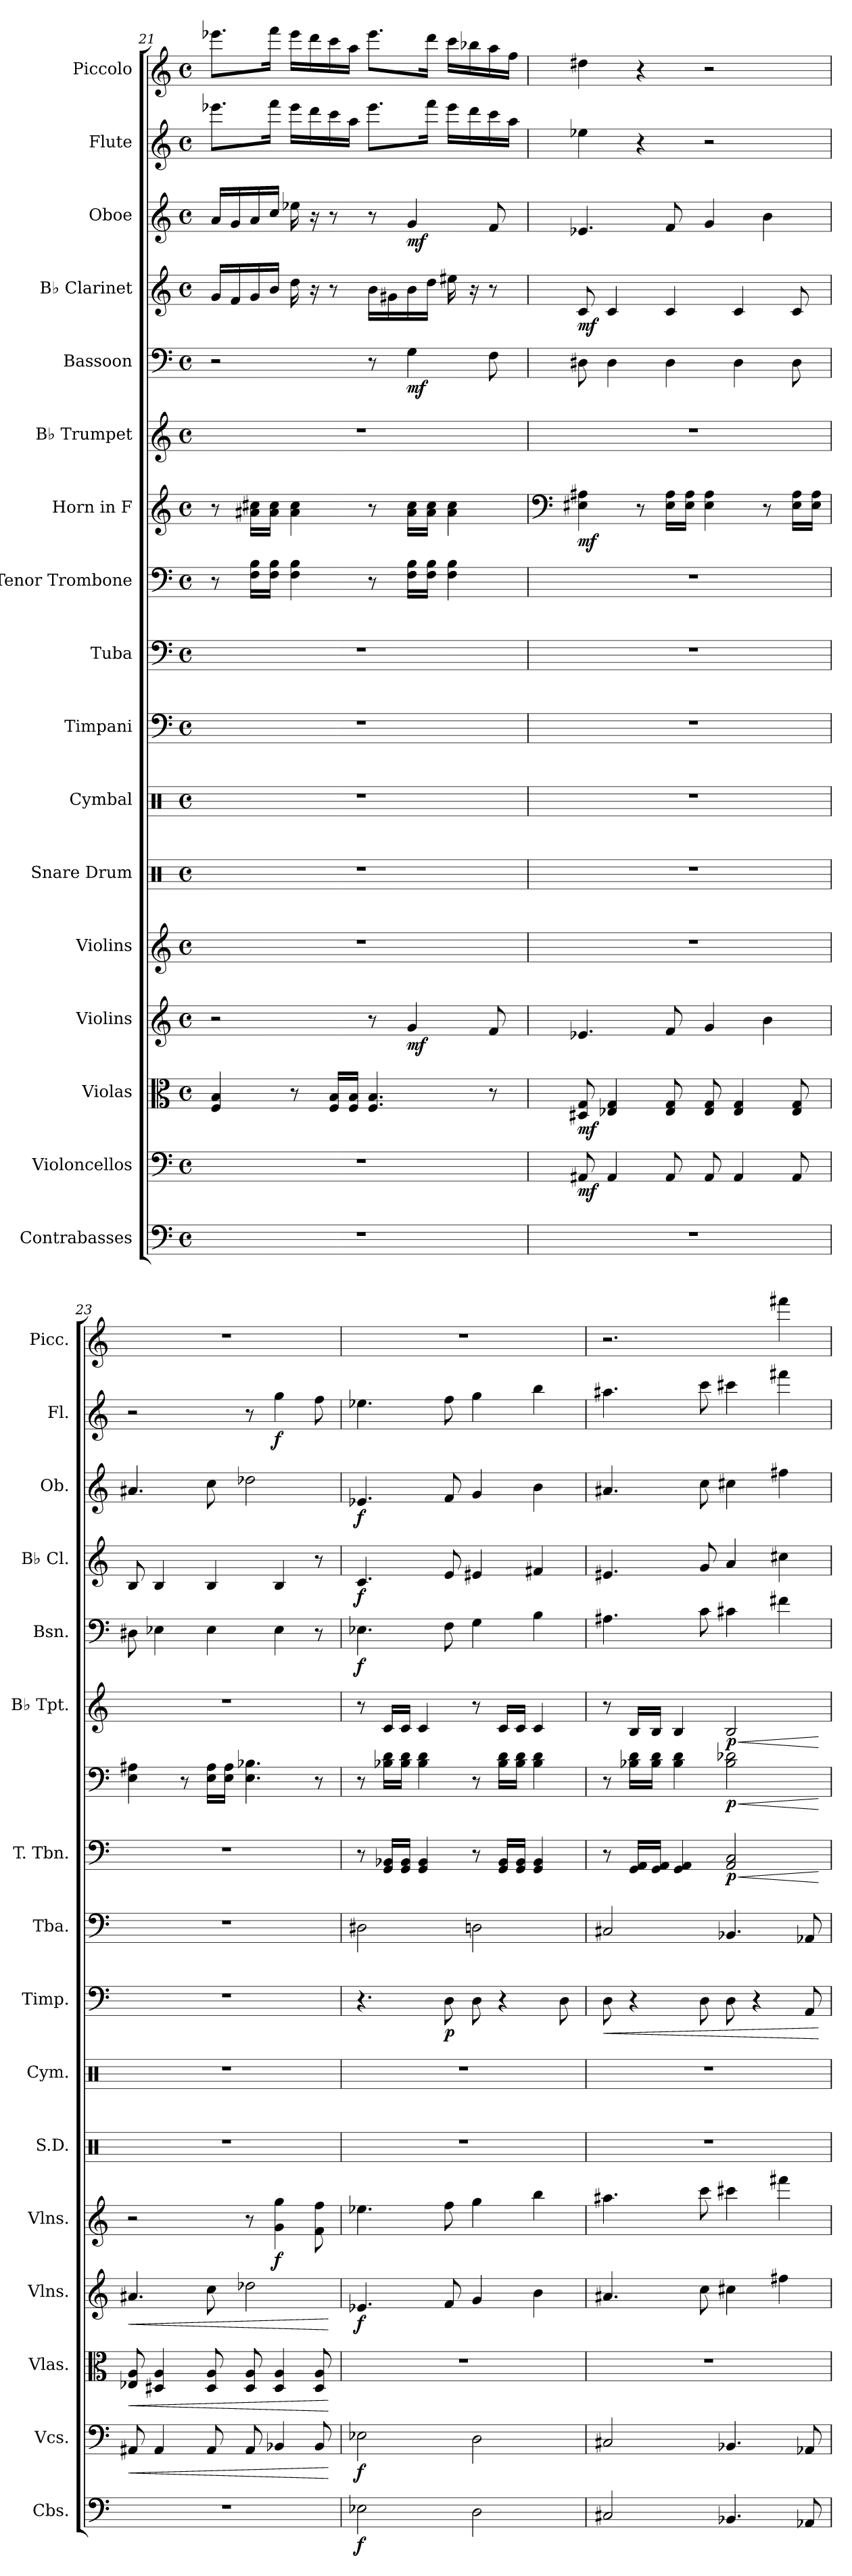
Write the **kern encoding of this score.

**kern	**dynam	**kern	**dynam	**kern	**dynam	**kern	**dynam	**kern	**dynam	**kern	**kern	**kern	**dynam	**kern	**kern	**dynam	**kern	**dynam	**kern	**dynam	**kern	**dynam	**kern	**dynam	**kern	**dynam	**kern	**dynam	**kern
*part17	*part17	*part16	*part16	*part15	*part15	*part14	*part14	*part13	*part13	*part12	*part11	*part10	*part10	*part9	*part8	*part8	*part7	*part7	*part6	*part6	*part5	*part5	*part4	*part4	*part3	*part3	*part2	*part2	*part1
*staff17	*staff17	*staff16	*staff16	*staff15	*staff15	*staff14	*staff14	*staff13	*staff13	*staff12	*staff11	*staff10	*staff10	*staff9	*staff8	*staff8	*staff7	*staff7	*staff6	*staff6	*staff5	*staff5	*staff4	*staff4	*staff3	*staff3	*staff2	*staff2	*staff1
*I"Contrabasses	*	*I"Violoncellos	*	*I"Violas	*	*I"Violins	*	*I"Violins	*	*I"Snare Drum	*I"Cymbal	*I"Timpani	*	*I"Tuba	*I"Tenor Trombone	*	*I"Horn in F	*	*I"B♭ Trumpet	*	*I"Bassoon	*	*I"B♭ Clarinet	*	*I"Oboe	*	*I"Flute	*	*I"Piccolo
*I'Cbs.	*	*I'Vcs.	*	*I'Vlas.	*	*I'Vlns.	*	*I'Vlns.	*	*I'S.D.	*I'Cym.	*I'Timp.	*	*I'Tba.	*I'T. Tbn.	*	*	*	*I'B♭ Tpt.	*	*I'Bsn.	*	*I'B♭ Cl.	*	*I'Ob.	*	*I'Fl.	*	*I'Picc.
*clefF4	*	*clefF4	*	*clefC3	*	*clefG2	*	*clefG2	*	*clefX	*clefX	*clefF4	*	*clefF4	*clefF4	*	*clefG2	*	*clefG2	*	*clefF4	*	*clefG2	*	*clefG2	*	*clefG2	*	*clefG2
*ITrd7c12	*	*	*	*	*	*	*	*	*	*	*	*	*	*	*	*	*ITrd4c7	*	*ITrd1c2	*	*	*	*ITrd1c2	*	*	*	*	*	*ITrd-7c-12
*k[]	*	*k[]	*	*k[]	*	*k[]	*	*k[]	*	*k[]	*k[]	*k[]	*	*k[]	*k[]	*	*k[b-]	*	*k[b-e-]	*	*k[]	*	*k[b-e-]	*	*k[]	*	*k[]	*	*k[]
*M4/4	*	*M4/4	*	*M4/4	*	*M4/4	*	*M4/4	*	*M4/4	*M4/4	*M4/4	*	*M4/4	*M4/4	*	*M4/4	*	*M4/4	*	*M4/4	*	*M4/4	*	*M4/4	*	*M4/4	*	*M4/4
*met(c)	*	*met(c)	*	*met(c)	*	*met(c)	*	*met(c)	*	*met(c)	*met(c)	*met(c)	*	*met(c)	*met(c)	*	*met(c)	*	*met(c)	*	*met(c)	*	*met(c)	*	*met(c)	*	*met(c)	*	*met(c)
=21	=21	=21	=21	=21	=21	=21	=21	=21	=21	=21	=21	=21	=21	=21	=21	=21	=21	=21	=21	=21	=21	=21	=21	=21	=21	=21	=21	=21	=21
1r	.	1r	.	4F/ 4B/	.	2r	.	1r	.	1r	1r	1r	.	1r	8r	.	8r	.	1r	.	2r	.	16f/LL	.	16a/LL	.	8.eee-X\L	.	8.eeee-X\L
.	.	.	.	.	.	.	.	.	.	.	.	.	.	.	.	.	.	.	.	.	.	.	16e-/	.	16g/	.	.	.	.
.	.	.	.	.	.	.	.	.	.	.	.	.	.	.	16F\ 16B\LL	.	16d#X\ 16f#X\LL	.	.	.	.	.	16f/	.	16a/	.	.	.	.
.	.	.	.	.	.	.	.	.	.	.	.	.	.	.	16F\ 16B\JJ	.	16d#\ 16f#\JJ	.	.	.	.	.	16a/JJ	.	16cc/JJ	.	16fff\Jk	.	16ffff\Jk
.	.	.	.	8r	.	.	.	.	.	.	.	.	.	.	4F\ 4B\	.	4d#\ 4f#\	.	.	.	.	.	16cc\	.	16ee-X\	.	16eee-\LL	.	16eeee-\LL
.	.	.	.	.	.	.	.	.	.	.	.	.	.	.	.	.	.	.	.	.	.	.	16r	.	16r	.	16ddd\	.	16dddd\
.	.	.	.	16F/ 16B/LL	.	.	.	.	.	.	.	.	.	.	.	.	.	.	.	.	.	.	8r	.	8r	.	16ccc\	.	16cccc\
.	.	.	.	16F/ 16B/JJ	.	.	.	.	.	.	.	.	.	.	.	.	.	.	.	.	.	.	.	.	.	.	16aa\JJ	.	16aaa\JJ
.	.	.	.	4.F/ 4.B/	.	8r	.	.	.	.	.	.	.	.	8r	.	8r	.	.	.	8r	.	16a\LL	.	8r	.	8.eee-\L	.	8.eeee-\L
.	.	.	.	.	.	.	.	.	.	.	.	.	.	.	.	.	.	.	.	.	.	.	16f#X\	.	.	.	.	.	.
!	!	!	!	!	!	!	!LO:DY:b	!	!	!	!	!	!	!	!	!	!	!	!	!	!	!LO:DY:b	!	!	!	!LO:DY:b	!	!	!
.	.	.	.	.	.	4g/	mf	.	.	.	.	.	.	.	16F\ 16B\LL	.	16d#\ 16f#\LL	.	.	.	4G\	mf	16a\	.	4g/	mf	.	.	.
.	.	.	.	.	.	.	.	.	.	.	.	.	.	.	16F\ 16B\JJ	.	16d#\ 16f#\JJ	.	.	.	.	.	16cc\JJ	.	.	.	16fff\Jk	.	16dddd\Jk
.	.	.	.	.	.	.	.	.	.	.	.	.	.	.	4F\ 4B\	.	4d#\ 4f#\	.	.	.	.	.	16dd#X\	.	.	.	16eee-\LL	.	16cccc\LL
.	.	.	.	.	.	.	.	.	.	.	.	.	.	.	.	.	.	.	.	.	.	.	16r	.	.	.	16ddd\	.	16bbb-X\
.	.	.	.	8r	.	8f/	.	.	.	.	.	.	.	.	.	.	.	.	.	.	8F\	.	8r	.	8f/	.	16ccc\	.	16aaa\
.	.	.	.	.	.	.	.	.	.	.	.	.	.	.	.	.	.	.	.	.	.	.	.	.	.	.	16aa\JJ	.	16fff\JJ
!!LO:PB:g=z
=22	=22	=22	=22	=22	=22	=22	=22	=22	=22	=22	=22	=22	=22	=22	=22	=22	=22	=22	=22	=22	=22	=22	=22	=22	=22	=22	=22	=22	=22
*	*	*	*	*	*	*	*	*	*	*	*	*	*	*	*	*	*clefF4	*	*	*	*	*	*	*	*	*	*	*	*
!	!	!	!LO:DY:b	!	!LO:DY:b	!	!	!	!	!	!	!	!	!	!	!	!	!LO:DY:b	!	!	!	!	!	!LO:DY:b	!	!	!	!	!
1r	.	8AA#X/	mf	8D#X/ 8G/	mf	4.e-X/	.	1r	.	1r	1r	1r	.	1r	1r	.	4AA#X\ 4D#X\	mf	1r	.	8D#X\	.	8B-/	mf	4.e-X/	.	4ee-X\	.	4ddd#X\
.	.	4AA#/	.	4E-X/ 4G/	.	.	.	.	.	.	.	.	.	.	.	.	.	.	.	.	4D#\	.	4B-/	.	.	.	.	.	.
.	.	.	.	.	.	.	.	.	.	.	.	.	.	.	.	.	8r	.	.	.	.	.	.	.	.	.	4r	.	4r
.	.	8AA#/	.	8E-/ 8G/	.	8f/	.	.	.	.	.	.	.	.	.	.	16AA#\ 16D#\LL	.	.	.	4D#\	.	4B-/	.	8f/	.	.	.	.
.	.	.	.	.	.	.	.	.	.	.	.	.	.	.	.	.	16AA#\ 16D#\JJ	.	.	.	.	.	.	.	.	.	.	.	.
.	.	8AA#/	.	8E-/ 8G/	.	4g/	.	.	.	.	.	.	.	.	.	.	4AA#\ 4D#\	.	.	.	.	.	.	.	4g/	.	2r	.	2r
.	.	4AA#/	.	4E-/ 4G/	.	.	.	.	.	.	.	.	.	.	.	.	.	.	.	.	4D#\	.	4B-/	.	.	.	.	.	.
.	.	.	.	.	.	4b\	.	.	.	.	.	.	.	.	.	.	8r	.	.	.	.	.	.	.	4b\	.	.	.	.
.	.	8AA#/	.	8E-/ 8G/	.	.	.	.	.	.	.	.	.	.	.	.	16AA#\ 16D#\LL	.	.	.	8D#\	.	8B-/	.	.	.	.	.	.
.	.	.	.	.	.	.	.	.	.	.	.	.	.	.	.	.	16AA#\ 16D#\JJ	.	.	.	.	.	.	.	.	.	.	.	.
=23	=23	=23	=23	=23	=23	=23	=23	=23	=23	=23	=23	=23	=23	=23	=23	=23	=23	=23	=23	=23	=23	=23	=23	=23	=23	=23	=23	=23	=23
!	!	!	!LO:HP:b	!	!LO:HP:b	!	!LO:HP:b	!	!	!	!	!	!	!	!	!	!	!	!	!	!	!	!	!	!	!	!	!	!
1r	.	8AA#X/	<	8E-X/ 8A/	<	4.a#X/	<	2r	.	1r	1r	1r	.	1r	1r	.	4AA\ 4D#X\	.	1r	.	8D#X\	.	8A/	.	4.a#X/	.	2r	.	1r
.	.	4AA#/	.	4D#X/ 4A/	.	.	.	.	.	.	.	.	.	.	.	.	.	.	.	.	4E-X\	.	4A/	.	.	.	.	.	.
.	.	.	.	.	.	.	.	.	.	.	.	.	.	.	.	.	8r	.	.	.	.	.	.	.	.	.	.	.	.
.	.	8AA#/	.	8D#/ 8A/	.	8cc\	.	.	.	.	.	.	.	.	.	.	16AA\ 16D#\LL	.	.	.	4E-\	.	4A/	.	8cc\	.	.	.	.
.	.	.	.	.	.	.	.	.	.	.	.	.	.	.	.	.	16AA\ 16D#\JJ	.	.	.	.	.	.	.	.	.	.	.	.
.	.	8AA#/	.	8D#/ 8A/	.	2dd-X\	.	8r	.	.	.	.	.	.	.	.	4.AA\ 4.E-X\	.	.	.	.	.	.	.	2dd-X\	.	8r	.	.
!	!	!	!	!	!	!	!	!	!LO:DY:b	!	!	!	!	!	!	!	!	!	!	!	!	!	!	!	!	!	!	!LO:DY:b	!
.	.	4BB-X/	.	4D#/ 4A/	.	.	.	4g\ 4gg\	f	.	.	.	.	.	.	.	.	.	.	.	4E-\	.	4A/	.	.	.	4gg\	f	.
.	.	8BB-/	.	8D#/ 8A/	.	.	.	8f\ 8ff\	.	.	.	.	.	.	.	.	8r	.	.	.	8r	.	8r	.	.	.	8ff\	.	.
.	.	.	[	.	[	.	[	.	.	.	.	.	.	.	.	.	.	.	.	.	.	.	.	.	.	.	.	.	.
=24	=24	=24	=24	=24	=24	=24	=24	=24	=24	=24	=24	=24	=24	=24	=24	=24	=24	=24	=24	=24	=24	=24	=24	=24	=24	=24	=24	=24	=24
!	!LO:DY:b	!	!LO:DY:b	!	!	!	!LO:DY:b	!	!	!	!	!	!	!	!	!	!	!	!	!	!	!LO:DY:b	!	!LO:DY:b	!	!LO:DY:b	!	!	!
2EE-X\	f	2E-X\	f	1r	.	4.e-X/	f	4.ee-X\	.	1r	1r	4.r	.	2D#X\	8r	.	8r	.	8r	.	4.E-X\	f	4.B-/	f	4.e-X/	f	4.ee-X\	.	1r
.	.	.	.	.	.	.	.	.	.	.	.	.	.	.	16GG/ 16BB-X/LL	.	16E-X\ 16G\LL	.	16B-/LL	.	.	.	.	.	.	.	.	.	.
.	.	.	.	.	.	.	.	.	.	.	.	.	.	.	16GG/ 16BB-/JJ	.	16E-\ 16G\JJ	.	16B-/JJ	.	.	.	.	.	.	.	.	.	.
.	.	.	.	.	.	.	.	.	.	.	.	.	.	.	4GG/ 4BB-/	.	4E-\ 4G\	.	4B-/	.	.	.	.	.	.	.	.	.	.
!	!	!	!	!	!	!	!	!	!	!	!	!	!LO:DY:b	!	!	!	!	!	!	!	!	!	!	!	!	!	!	!	!
.	.	.	.	.	.	8f/	.	8ff\	.	.	.	8D\	p	.	.	.	.	.	.	.	8F\	.	8d/	.	8f/	.	8ff\	.	.
2DD\	.	2D\	.	.	.	4g/	.	4gg\	.	.	.	8D\	.	2Dn\	8r	.	8r	.	8r	.	4G\	.	4d#X/	.	4g/	.	4gg\	.	.
.	.	.	.	.	.	.	.	.	.	.	.	4r	.	.	16GG/ 16BB-/LL	.	16E-\ 16G\LL	.	16B-/LL	.	.	.	.	.	.	.	.	.	.
.	.	.	.	.	.	.	.	.	.	.	.	.	.	.	16GG/ 16BB-/JJ	.	16E-\ 16G\JJ	.	16B-/JJ	.	.	.	.	.	.	.	.	.	.
.	.	.	.	.	.	4b\	.	4bb\	.	.	.	.	.	.	4GG/ 4BB-/	.	4E-\ 4G\	.	4B-/	.	4B\	.	4en/	.	4b\	.	4bb\	.	.
.	.	.	.	.	.	.	.	.	.	.	.	8D\	.	.	.	.	.	.	.	.	.	.	.	.	.	.	.	.	.
!!LO:PB:g=z
=25	=25	=25	=25	=25	=25	=25	=25	=25	=25	=25	=25	=25	=25	=25	=25	=25	=25	=25	=25	=25	=25	=25	=25	=25	=25	=25	=25	=25	=25
!	!	!	!	!	!	!	!	!	!	!	!	!	!LO:HP:b	!	!	!	!	!	!	!	!	!	!	!	!	!	!	!	!
2CC#X/	.	2C#X/	.	1r	.	4.a#X/	.	4.aa#X\	.	1r	1r	8D\	<	2C#X/	8r	.	8r	.	8r	.	4.A#X\	.	4.d#X/	.	4.a#X/	.	4.aa#X\	.	2.r
.	.	.	.	.	.	.	.	.	.	.	.	4r	.	.	16GG/ 16AA/LL	.	16E-X\ 16G\LL	.	16A/LL	.	.	.	.	.	.	.	.	.	.
.	.	.	.	.	.	.	.	.	.	.	.	.	.	.	16GG/ 16AA/JJ	.	16E-\ 16G\JJ	.	16A/JJ	.	.	.	.	.	.	.	.	.	.
.	.	.	.	.	.	.	.	.	.	.	.	.	.	.	4GG/ 4AA/	.	4E-\ 4G\	.	4A/	.	.	.	.	.	.	.	.	.	.
.	.	.	.	.	.	8cc\	.	8ccc\	.	.	.	8D\	.	.	.	.	.	.	.	.	8c\	.	8f/	.	8cc\	.	8ccc\	.	.
!	!	!	!	!	!	!	!	!	!	!	!	!	!	!	!	!LO:HP:b	!	!LO:HP:b	!	!LO:HP:b	!	!	!	!	!	!	!	!	!
!	!	!	!	!	!	!	!	!	!	!	!	!	!	!	!	!LO:DY:n=1:b	!	!LO:DY:n=1:b	!	!LO:DY:n=1:b	!	!	!	!	!	!	!	!	!
4.BBB-X/	.	4.BB-X/	.	.	.	4cc#X\	.	4ccc#X\	.	.	.	8D\	.	4.BB-X/	2AA/ 2C/	< p	2E-\ 2G-X\	< p	2A/	< p	4c#X\	.	4g/	.	4cc#X\	.	4ccc#X\	.	.
.	.	.	.	.	.	.	.	.	.	.	.	4r	.	.	.	.	.	.	.	.	.	.	.	.	.	.	.	.	.
.	.	.	.	.	.	4ff#X\	.	4fff#X\	.	.	.	.	.	.	.	.	.	.	.	.	4f#X\	.	4bn\	.	4ff#X\	.	4fff#X\	.	4ffff#X\
8AAA-X/	.	8AA-X/	.	.	.	.	.	.	.	.	.	8AA/	.	8AA-X/	.	.	.	.	.	.	.	.	.	.	.	.	.	.	.
.	.	.	.	.	.	.	.	.	.	.	.	.	[	.	.	[	.	[	.	[	.	.	.	.	.	.	.	.	.
=	=	=	=	=	=	=	=	=	=	=	=	=	=	=	=	=	=	=	=	=	=	=	=	=	=	=	=	=	=
*-	*-	*-	*-	*-	*-	*-	*-	*-	*-	*-	*-	*-	*-	*-	*-	*-	*-	*-	*-	*-	*-	*-	*-	*-	*-	*-	*-	*-	*-
